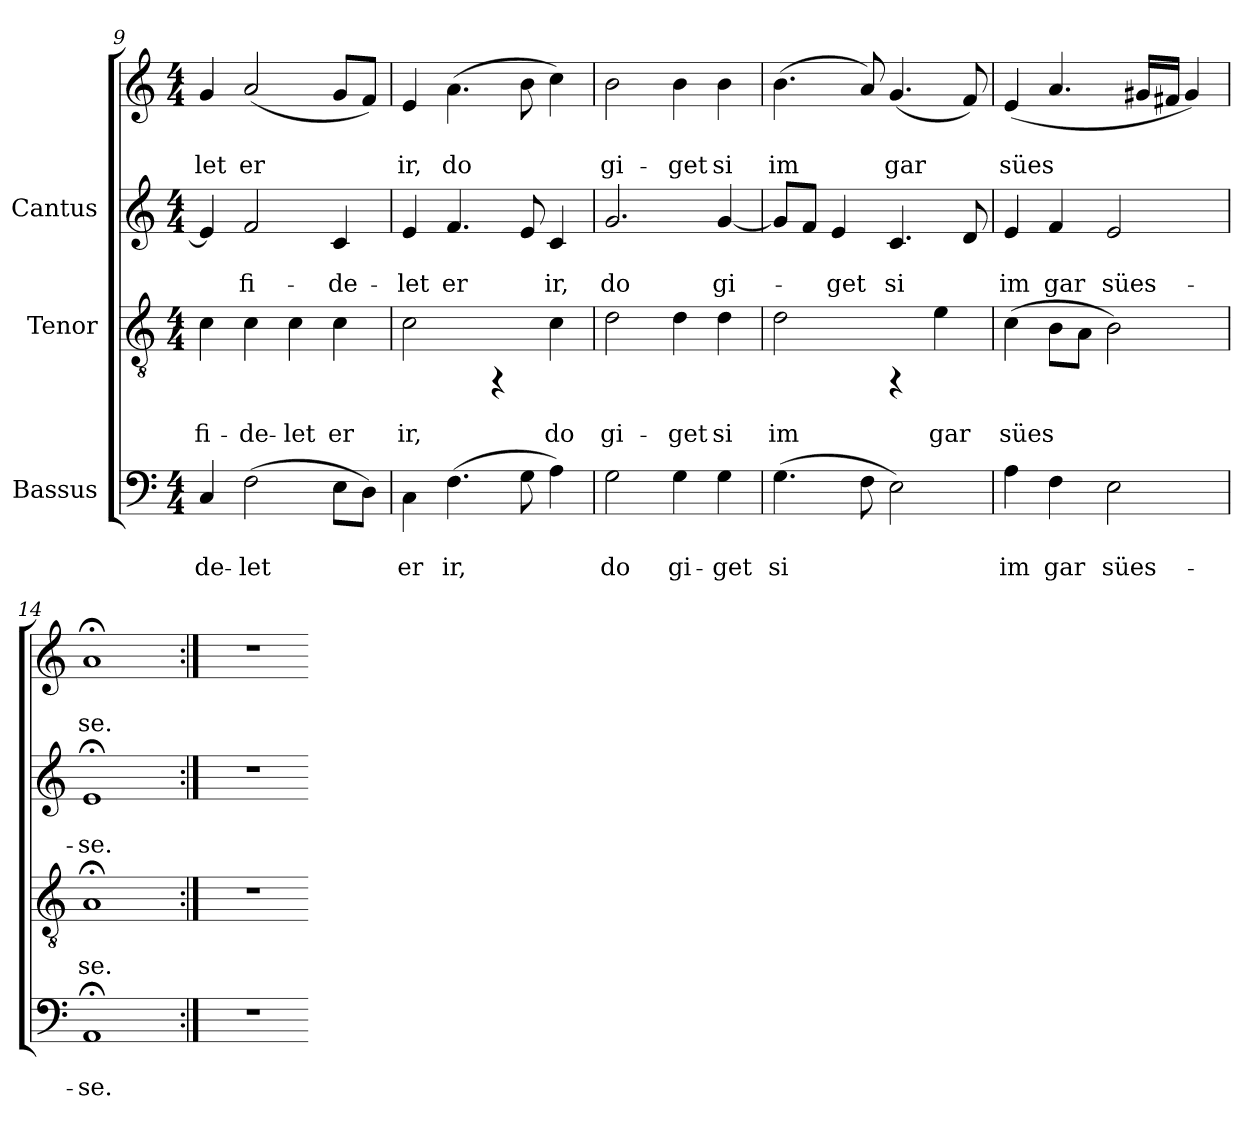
**kern	**text	**text	**kern	**text	**text	**kern	**text	**text	**kern	**text	**text
*part3	*part3	*part3	*part2	*part2	*part2	*part1	*part1	*part1	*part1	*part1	*part1
*staff4	*staff4	*staff4	*staff3	*staff3	*staff3	*staff2	*staff2	*staff2	*staff1	*staff1	*staff1
*I"Bassus	*	*	*I"Tenor	*	*	*I"Cantus	*	*	*	*	*
!!LO:PB:g=z
*clefF4	*	*	*clefGv2	*	*	*clefG2	*	*	*clefG2	*	*
*M4/4	*	*	*M4/4	*	*	*M4/4	*	*	*M4/4	*	*
=9	=9	=9	=9	=9	=9	=9	=9	=9	=9	=9	=9
!	!	!LO:LY:b:cj	!	!	!LO:LY:b:cj	!	!	!LO:LY:b:cj	!	!	!LO:LY:b:cj
4C/	.	de-	4c\	.	fi-	4e/]	.	.	4g/	.	let
!	!	!LO:LY:b:cj	!	!	!LO:LY:b:cj	!	!	!LO:LY:b:cj	!	!	!LO:LY:b:cj
(>2F\	.	-let	4c\	.	-de-	2f/	.	fi-	(<2a/	.	er
!	!	!	!	!	!LO:LY:b:cj	!	!	!	!	!	!
.	.	.	4c\	.	-let	.	.	.	.	.	.
!	!	!LO:LY:b:cj	!	!	!LO:LY:b:cj	!	!	!LO:LY:b:cj	!	!	!LO:LY:b:cj
8E\L	.	.	4c\	.	er	4c/	.	-de-	8g/L	.	.
!	!	!LO:LY:b:cj	!	!	!	!	!	!	!	!	!LO:LY:b:cj
8D\J)	.	.	.	.	.	.	.	.	8f/J)	.	.
=10	=10	=10	=10	=10	=10	=10	=10	=10	=10	=10	=10
!	!	!LO:LY:b:cj	!	!	!LO:LY:b:cj	!	!	!LO:LY:b:cj	!	!	!LO:LY:b:cj
4C\	.	er	2c\	.	ir,	4e/	.	let	4e/	.	-ir,
!	!	!LO:LY:b:cj	!	!	!	!	!	!LO:LY:b:cj	!	!	!LO:LY:b:cj
(>4.F\	.	ir,	.	.	.	4.f/	.	er	(>4.a\	.	do
.	.	.	4rFF	.	.	.	.	.	.	.	.
!	!	!LO:LY:b:cj	!	!	!	!	!	!LO:LY:b:cj	!	!	!LO:LY:b:cj
8G\	.	.	.	.	.	8e/	.	.	8b\	.	.
!	!	!LO:LY:b:cj	!	!	!LO:LY:b:cj	!	!	!LO:LY:b:cj	!	!	!LO:LY:b:cj
4A\)	.	.	4c\	.	do	4c/	.	ir,	4cc\)	.	.
=11	=11	=11	=11	=11	=11	=11	=11	=11	=11	=11	=11
!	!	!LO:LY:b:cj	!	!	!LO:LY:b:cj	!	!	!LO:LY:b:cj	!	!	!LO:LY:b:cj
2G\	.	do	2d\	.	gi-	2.g/	.	do	2b\	.	gi-
!	!	!LO:LY:b:cj	!	!	!LO:LY:b:cj	!	!	!	!	!	!LO:LY:b:cj
4G\	.	gi-	4d\	.	-get	.	.	.	4b\	.	-get
!	!	!LO:LY:b:cj	!	!	!LO:LY:b:cj	!	!	!LO:LY:b:cj	!	!	!LO:LY:b:cj
4G\	.	-get	4d\	.	si	[<4g/	.	gi-	4b\	.	si
=12	=12	=12	=12	=12	=12	=12	=12	=12	=12	=12	=12
!	!	!LO:LY:b:cj	!	!	!LO:LY:b:cj	!	!	!LO:LY:b:cj	!	!	!LO:LY:b:cj
(>4.G\	.	si	2d\	.	im	8g/L]	.	.	(>4.b\	.	-im
!	!	!	!	!	!	!	!	!LO:LY:b:cj	!	!	!
.	.	.	.	.	.	8f/J	.	.	.	.	.
!	!	!	!	!	!	!	!	!LO:LY:b:cj	!	!	!
.	.	.	.	.	.	4e/	.	get	.	.	.
!	!	!LO:LY:b:cj	!	!	!	!	!	!	!	!	!LO:LY:b:cj
8F\	.	.	.	.	.	.	.	.	8a/)	.	.
!	!	!LO:LY:b:cj	!	!	!	!	!	!LO:LY:b:cj	!	!	!LO:LY:b:cj
2E\)	.	.	4rFF	.	.	4.c/	.	si	(<4.g/	.	gar
!	!	!	!	!	!LO:LY:b:cj	!	!	!	!	!	!
.	.	.	4e\	.	gar	.	.	.	.	.	.
!	!	!	!	!	!	!	!	!LO:LY:b:cj	!	!	!LO:LY:b:cj
.	.	.	.	.	.	8d/	.	.	8f/)	.	.
=13	=13	=13	=13	=13	=13	=13	=13	=13	=13	=13	=13
!	!	!LO:LY:b:cj	!	!	!LO:LY:b:cj	!	!	!LO:LY:b:cj	!	!	!LO:LY:b:cj
4A\	.	im	(>4c\	.	sües-	4e/	.	-im	(<4e/	.	sües-
!	!	!LO:LY:b:cj	!	!	!LO:LY:b:cj	!	!	!LO:LY:b:cj	!	!	!LO:LY:b:cj
4F\	.	gar	8B\L	.	--	4f/	.	gar	4.a/	.	--
!	!	!	!	!	!LO:LY:b:cj	!	!	!	!	!	!
.	.	.	8A\J	.	--	.	.	.	.	.	.
!	!	!LO:LY:b:cj	!	!	!LO:LY:b:cj	!	!	!LO:LY:b:cj	!	!	!
2E\	.	sües-	2B\)	.	--	2e/	.	sües-	.	.	.
!	!	!	!	!	!	!	!	!	!	!	!LO:LY:b:cj
.	.	.	.	.	.	.	.	.	16g#X/L	.	--
!	!	!	!	!	!	!	!	!	!	!	!LO:LY:b:cj
.	.	.	.	.	.	.	.	.	16f#X/J	.	--
!	!	!	!	!	!	!	!	!	!	!	!LO:LY:b:cj
.	.	.	.	.	.	.	.	.	4g#/)	.	--
!!LO:LB:g=z
=14	=14	=14	=14	=14	=14	=14	=14	=14	=14	=14	=14
!	!	!LO:LY:b:cj	!	!	!LO:LY:b:cj	!	!	!LO:LY:b:cj	!	!	!LO:LY:b:cj
1AA;<	.	-se.	1A;<	.	-se.	1e;<	.	se.	1a;<	.	-se.
=15:|!	=15:|!	=15:|!	=15:|!	=15:|!	=15:|!	=15:|!	=15:|!	=15:|!	=15:|!	=15:|!	=15:|!
1r	.	.	1r	.	.	1r	.	.	1r	.	.
=	==	==	=	==	==	==	==	==	==	==	==
*-	*-	*-	*-	*-	*-	*-	*-	*-	*-	*-	*-
